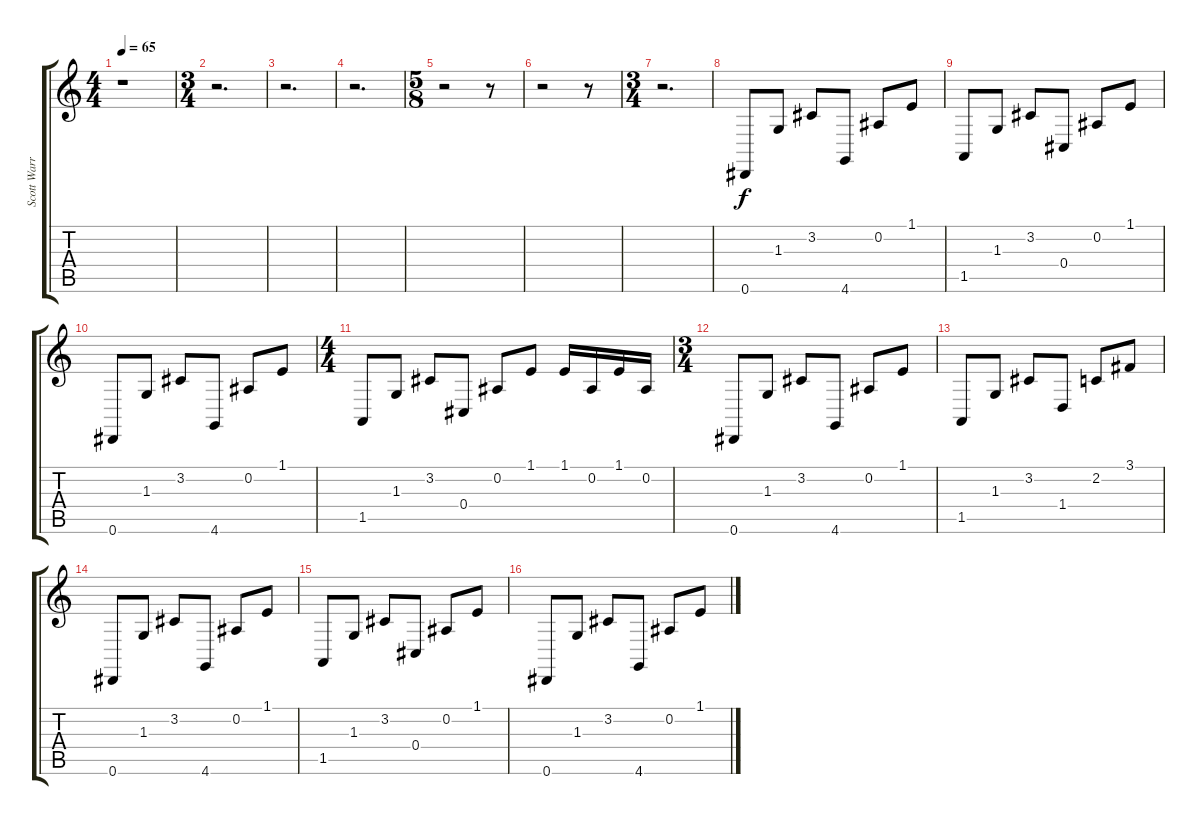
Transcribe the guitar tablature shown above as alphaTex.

\track ("Scott Warren" "Scott Warr") {instrument pad3polysynth}
\staff {score tabs}
\tuning (Eb4 Bb3 Gb3 Db3 Ab2 Eb2) {hide}
\ts (4 4)
\tempo 65
\clef g2
\ks c
r.1{dy f} |
\ts (3 4)
r.2{d} |
r.2{d} |
r.2{d} |
\ts (5 8)
r.2 r.8 |
r.2 r.8 |
\ts (3 4)
r.2{d} |
0.6.8 1.3.8 3.2.8 4.6.8 0.2.8 1.1.8 |
1.5.8 1.3.8 3.2.8 0.4.8 0.2.8 1.1.8 |
0.6.8 1.3.8 3.2.8 4.6.8 0.2.8 1.1.8 |
\ts (4 4)
1.5.8 1.3.8 3.2.8 0.4.8 0.2.8 1.1.8 1.1.16 0.2.16 1.1.16 0.2.16 |
\ts (3 4)
0.6.8 1.3.8 3.2.8 4.6.8 0.2.8 1.1.8 |
1.5.8 1.3.8 3.2.8 1.4.8 2.2.8 3.1.8 |
0.6.8 1.3.8 3.2.8 4.6.8 0.2.8 1.1.8 |
1.5.8 1.3.8 3.2.8 0.4.8 0.2.8 1.1.8 |
0.6.8 1.3.8 3.2.8 4.6.8 0.2.8 1.1.8
